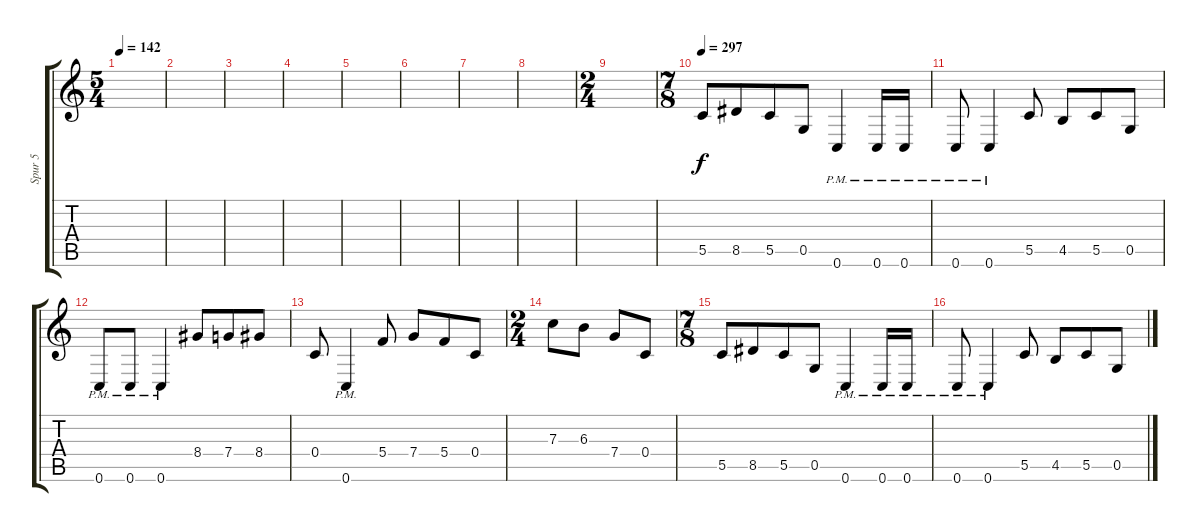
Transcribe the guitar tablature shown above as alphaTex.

\track ("Spur 5" "Spur 5") {instrument distortionguitar}
\staff {score tabs}
\tuning (D4 A3 F3 C3 G2 C2) {hide}
\ts (5 4)
\tempo 142
\clef g2
\ks c
|
|
|
|
|
|
|
|
\ts (2 4)
|
\ts (7 8)
\tempo 297
5.5.8{volume 10} 8.5.8 5.5.8 0.5.8 0.6{pm}.4 0.6{pm}.16 0.6{pm}.16 |
0.6{pm}.8 0.6{pm}.4 5.5.8 4.5.8 5.5.8 0.5.8 |
0.6{pm}.8 0.6{pm}.8 0.6{pm}.4 8.4.8 7.4.8 8.4.8 |
0.4.8 0.6{pm}.4 5.4.8 7.4.8 5.4.8 0.4.8 |
\ts (2 4)
7.3.8 6.3.8 7.4.8 0.4.8 |
\ts (7 8)
5.5.8 8.5.8 5.5.8 0.5.8 0.6{pm}.4 0.6{pm}.16 0.6{pm}.16 |
0.6{pm}.8 0.6{pm}.4 5.5.8 4.5.8 5.5.8 0.5.8
